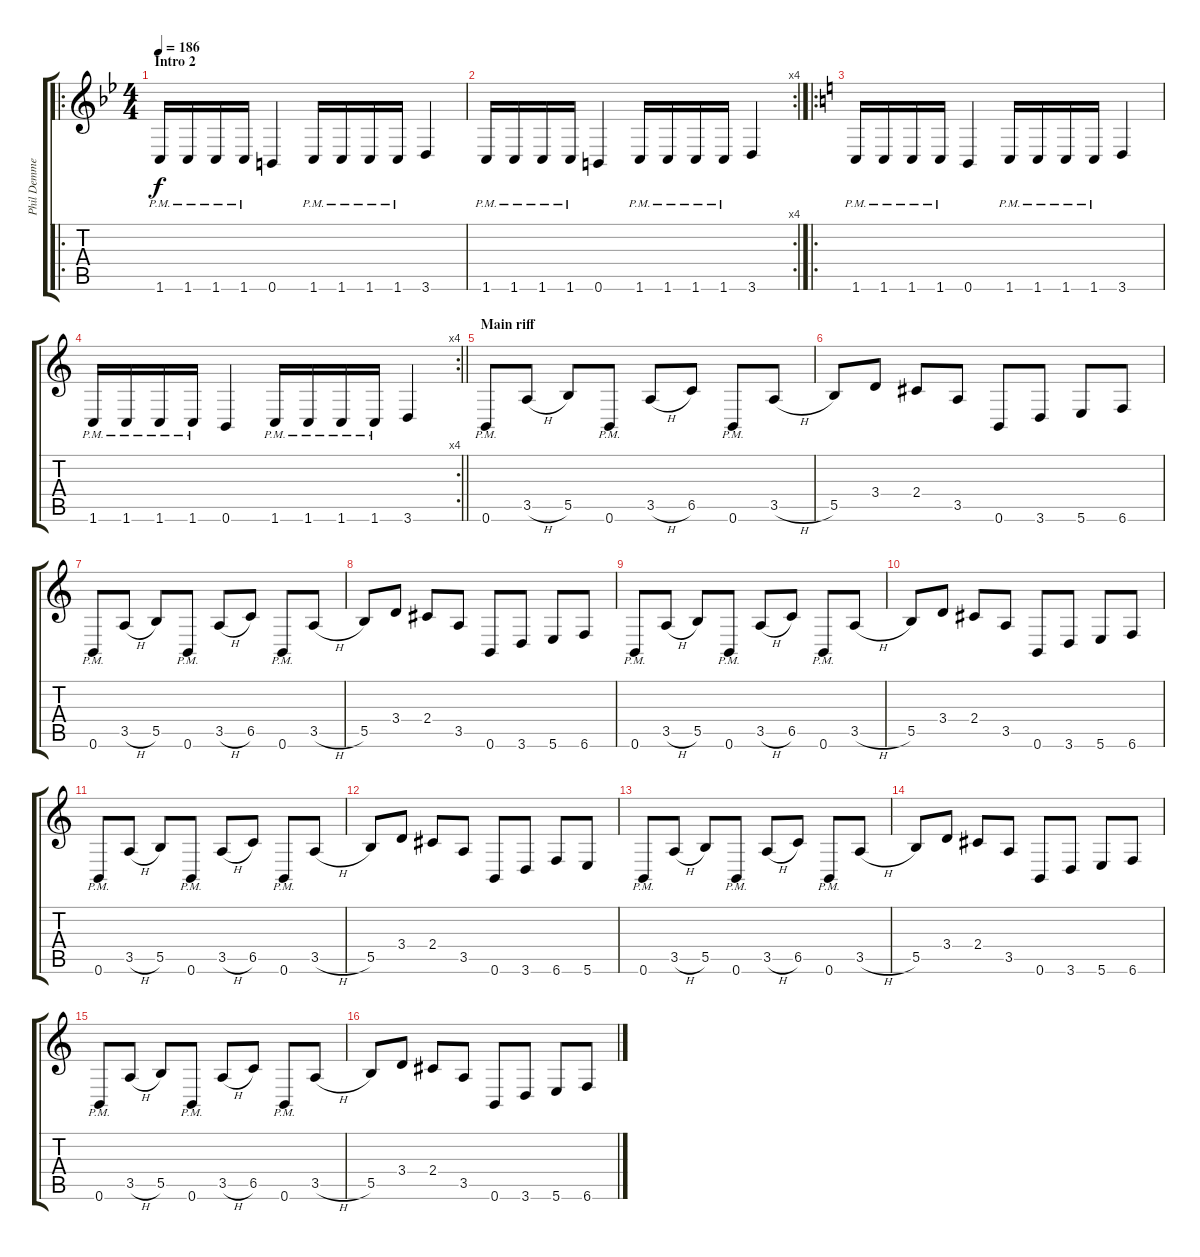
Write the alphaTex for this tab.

\track ("Phil Demmel" "Phil Demme") {instrument distortionguitar}
\staff {score tabs}
\tuning (Db4 Ab3 E3 B2 Gb2 B1) {hide}
\ro
\ts (4 4)
\section ("" "Intro 2")
\tempo 186
\clef g2
\ks bb
1.6{pm}.16{dy f volume 16} 1.6{pm}.16 1.6{pm}.16 1.6{pm}.16 0.6.4 1.6{pm}.16 1.6{pm}.16 1.6{pm}.16 1.6{pm}.16 3.6.4 |
\rc 4
1.6{pm}.16 1.6{pm}.16 1.6{pm}.16 1.6{pm}.16 0.6.4 1.6{pm}.16 1.6{pm}.16 1.6{pm}.16 1.6{pm}.16 3.6.4 |
\ro
\ks c
1.6{pm}.16 1.6{pm}.16 1.6{pm}.16 1.6{pm}.16 0.6.4 1.6{pm}.16 1.6{pm}.16 1.6{pm}.16 1.6{pm}.16 3.6.4 |
\rc 4
\barLineRight lightlight
1.6{pm}.16 1.6{pm}.16 1.6{pm}.16 1.6{pm}.16 0.6.4 1.6{pm}.16 1.6{pm}.16 1.6{pm}.16 1.6{pm}.16 3.6.4 |
\section ("" "Main riff")
0.6{pm}.8 3.5{h}.8 5.5.8 0.6{pm}.8 3.5{h}.8 6.5.8 0.6{pm}.8 3.5{h}.8 |
5.5.8 3.4.8 2.4.8 3.5.8 0.6.8 3.6.8 5.6.8 6.6.8 |
0.6{pm}.8 3.5{h}.8 5.5.8 0.6{pm}.8 3.5{h}.8 6.5.8 0.6{pm}.8 3.5{h}.8 |
5.5.8 3.4.8 2.4.8 3.5.8 0.6.8 3.6.8 5.6.8 6.6.8 |
0.6{pm}.8 3.5{h}.8 5.5.8 0.6{pm}.8 3.5{h}.8 6.5.8 0.6{pm}.8 3.5{h}.8 |
5.5.8 3.4.8 2.4.8 3.5.8 0.6.8 3.6.8 5.6.8 6.6.8 |
0.6{pm}.8 3.5{h}.8 5.5.8 0.6{pm}.8 3.5{h}.8 6.5.8 0.6{pm}.8 3.5{h}.8 |
5.5.8 3.4.8 2.4.8 3.5.8 0.6.8 3.6.8 6.6.8 5.6.8 |
0.6{pm}.8 3.5{h}.8 5.5.8 0.6{pm}.8 3.5{h}.8 6.5.8 0.6{pm}.8 3.5{h}.8 |
5.5.8 3.4.8 2.4.8 3.5.8 0.6.8 3.6.8 5.6.8 6.6.8 |
0.6{pm}.8 3.5{h}.8 5.5.8 0.6{pm}.8 3.5{h}.8 6.5.8 0.6{pm}.8 3.5{h}.8 |
5.5.8 3.4.8 2.4.8 3.5.8 0.6.8 3.6.8 5.6.8 6.6.8
